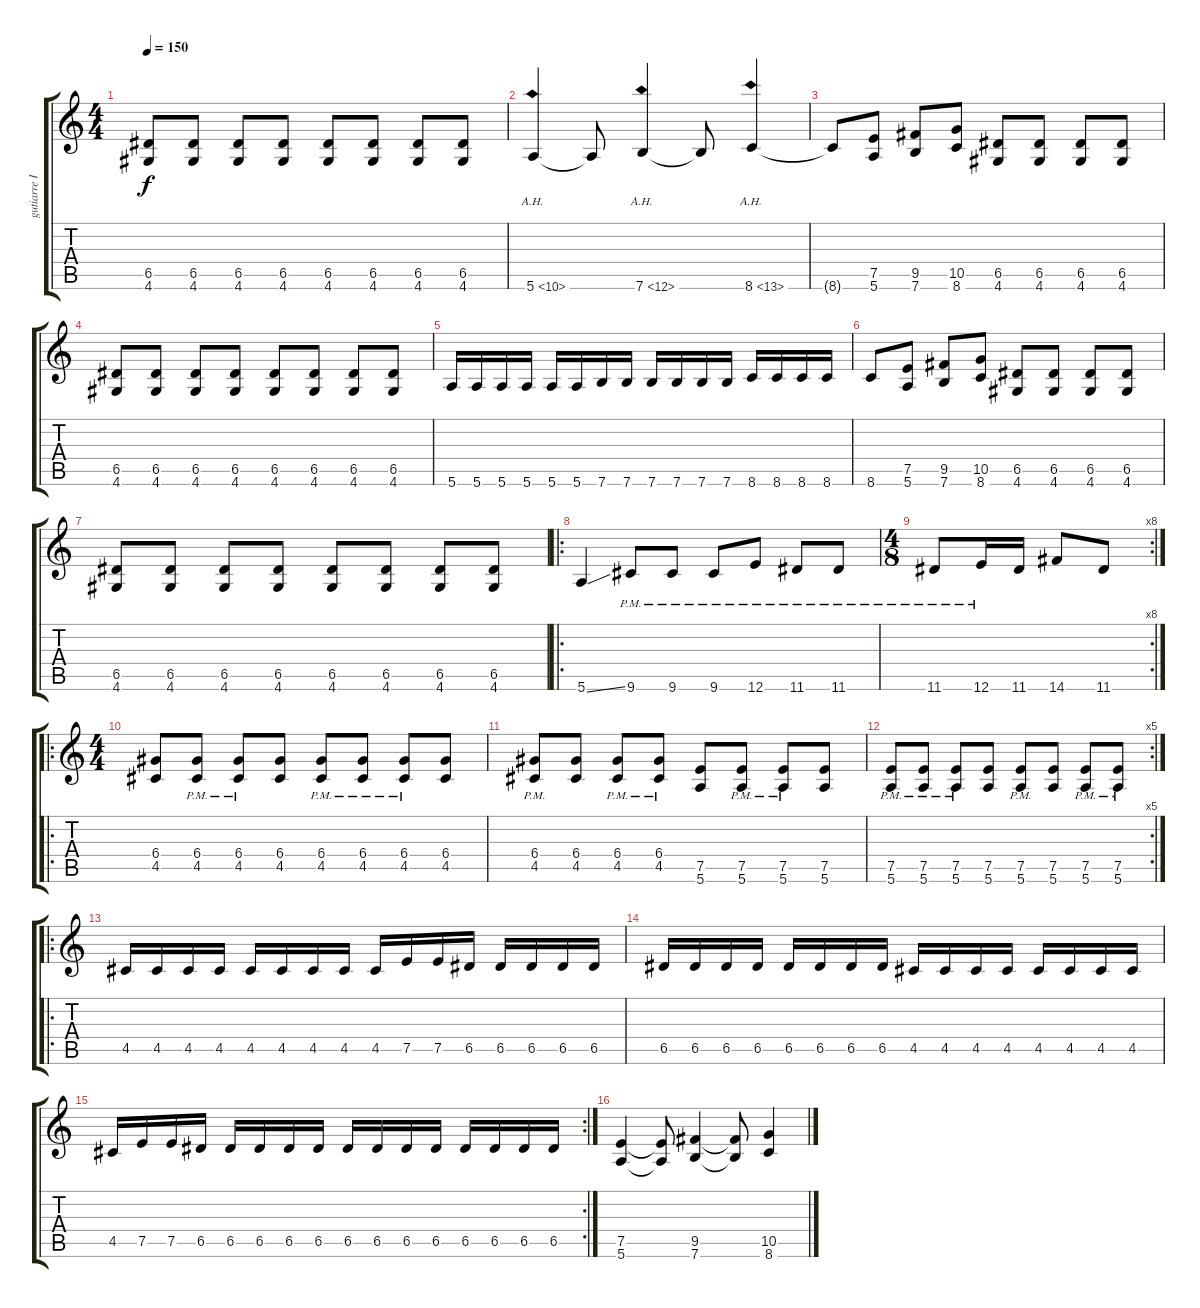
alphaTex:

\track ("gutiarre I" "gutiarre I") {instrument distortionguitar}
\staff {score tabs}
\tuning (E4 B3 G3 D3 A2 E2) {hide}
\ts (4 4)
\tempo 150
\clef g2
\ks c
(6.5 4.6).8{dy f} (6.5 4.6).8 (6.5 4.6).8 (6.5 4.6).8 (6.5 4.6).8 (6.5 4.6).8 (6.5 4.6).8 (6.5 4.6).8 |
5.6{ah 5}.4 5.6{t}.8 7.6{ah 5}.4 7.6{t}.8 8.6{ah 5}.4 |
8.6{t}.8 (7.5 5.6).8 (9.5 7.6).8 (10.5 8.6).8 (6.5 4.6).8 (6.5 4.6).8 (6.5 4.6).8 (6.5 4.6).8 |
(6.5 4.6).8 (6.5 4.6).8 (6.5 4.6).8 (6.5 4.6).8 (6.5 4.6).8 (6.5 4.6).8 (6.5 4.6).8 (6.5 4.6).8 |
5.6.16 5.6.16 5.6.16 5.6.16 5.6.16 5.6.16 7.6.16 7.6.16 7.6.16 7.6.16 7.6.16 7.6.16 8.6.16 8.6.16 8.6.16 8.6.16 |
8.6.8 (7.5 5.6).8 (9.5 7.6).8 (10.5 8.6).8 (6.5 4.6).8 (6.5 4.6).8 (6.5 4.6).8 (6.5 4.6).8 |
(6.5 4.6).8 (6.5 4.6).8 (6.5 4.6).8 (6.5 4.6).8 (6.5 4.6).8 (6.5 4.6).8 (6.5 4.6).8 (6.5 4.6).8 |
\ro
5.6{ss}.4 9.6{pm}.8 9.6{pm}.8 9.6{pm}.8 12.6{pm}.8 11.6{pm}.8 11.6{pm}.8 |
\rc 8
\ts (4 8)
11.6{pm}.8 12.6{pm}.16 11.6.16 14.6.8 11.6.8 |
\ro
\ts (4 4)
(6.4 4.5).8 (6.4{pm} 4.5{pm}).8 (6.4{pm} 4.5{pm}).8 (6.4 4.5).8 (6.4{pm} 4.5{pm}).8 (6.4{pm} 4.5{pm}).8 (6.4{pm} 4.5{pm}).8 (6.4 4.5).8 |
(6.4{pm} 4.5{pm}).8 (6.4 4.5).8 (6.4{pm} 4.5{pm}).8 (6.4{pm} 4.5{pm}).8 (7.5 5.6).8 (7.5{pm} 5.6{pm}).8 (7.5{pm} 5.6{pm}).8 (7.5 5.6).8 |
\rc 5
(7.5{pm} 5.6{pm}).8 (7.5{pm} 5.6{pm}).8 (7.5{pm} 5.6{pm}).8 (7.5 5.6).8 (7.5{pm} 5.6{pm}).8 (7.5 5.6).8 (7.5{pm} 5.6{pm}).8 (7.5{pm} 5.6{pm}).8 |
\ro
4.5.16 4.5.16 4.5.16 4.5.16 4.5.16 4.5.16 4.5.16 4.5.16 4.5.16 7.5.16 7.5.16 6.5.16 6.5.16 6.5.16 6.5.16 6.5.16 |
6.5.16 6.5.16 6.5.16 6.5.16 6.5.16 6.5.16 6.5.16 6.5.16 4.5.16 4.5.16 4.5.16 4.5.16 4.5.16 4.5.16 4.5.16 4.5.16 |
\rc 2
4.5.16 7.5.16 7.5.16 6.5.16 6.5.16 6.5.16 6.5.16 6.5.16 6.5.16 6.5.16 6.5.16 6.5.16 6.5.16 6.5.16 6.5.16 6.5.16 |
(7.5 5.6).4 (7.5{t} 5.6{t}).8 (9.5 7.6).4 (9.5{t} 7.6{t}).8 (10.5 8.6).4
